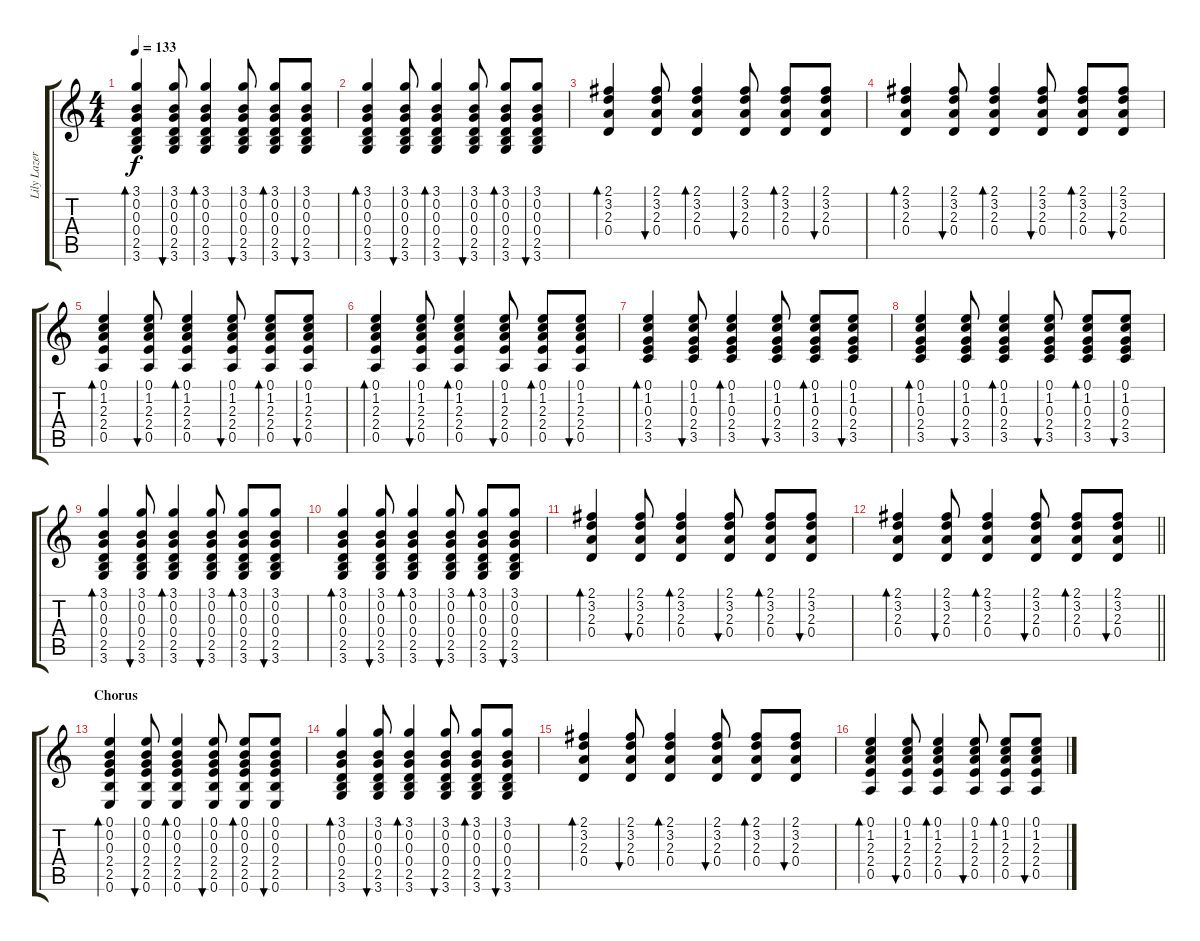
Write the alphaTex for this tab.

\track ("Lily Lazer (Guitar)" "Lily Lazer") {instrument acousticguitarsteel}
\staff {score tabs}
\tuning (E4 B3 G3 D3 A2 E2) {hide}
\ts (4 4)
\tempo 133
\clef g2
\ks c
(3.1 0.2 0.3 0.4 2.5 3.6).4{bd 30 dy f} (3.1 0.2 0.3 0.4 2.5 3.6).8{bu 30} (3.1 0.2 0.3 0.4 2.5 3.6).4{bd 30} (3.1 0.2 0.3 0.4 2.5 3.6).8{bu 30} (3.1 0.2 0.3 0.4 2.5 3.6).8{bd 30} (3.1 0.2 0.3 0.4 2.5 3.6).8{bu 30} |
(3.1 0.2 0.3 0.4 2.5 3.6).4{bd 30} (3.1 0.2 0.3 0.4 2.5 3.6).8{bu 30} (3.1 0.2 0.3 0.4 2.5 3.6).4{bd 30} (3.1 0.2 0.3 0.4 2.5 3.6).8{bu 30} (3.1 0.2 0.3 0.4 2.5 3.6).8{bd 30} (3.1 0.2 0.3 0.4 2.5 3.6).8{bu 30} |
(2.1 3.2 2.3 0.4).4{bd 30} (2.1 3.2 2.3 0.4).8{bu 30} (2.1 3.2 2.3 0.4).4{bd 30} (2.1 3.2 2.3 0.4).8{bu 30} (2.1 3.2 2.3 0.4).8{bd 30} (2.1 3.2 2.3 0.4).8{bu 30} |
(2.1 3.2 2.3 0.4).4{bd 30} (2.1 3.2 2.3 0.4).8{bu 30} (2.1 3.2 2.3 0.4).4{bd 30} (2.1 3.2 2.3 0.4).8{bu 30} (2.1 3.2 2.3 0.4).8{bd 30} (2.1 3.2 2.3 0.4).8{bu 30} |
(0.1 1.2 2.3 2.4 0.5).4{bd 30} (0.1 1.2 2.3 2.4 0.5).8{bu 30} (0.1 1.2 2.3 2.4 0.5).4{bd 30} (0.1 1.2 2.3 2.4 0.5).8{bu 30} (0.1 1.2 2.3 2.4 0.5).8{bd 30} (0.1 1.2 2.3 2.4 0.5).8{bu 30} |
(0.1 1.2 2.3 2.4 0.5).4{bd 30} (0.1 1.2 2.3 2.4 0.5).8{bu 30} (0.1 1.2 2.3 2.4 0.5).4{bd 30} (0.1 1.2 2.3 2.4 0.5).8{bu 30} (0.1 1.2 2.3 2.4 0.5).8{bd 30} (0.1 1.2 2.3 2.4 0.5).8{bu 30} |
(0.1 1.2 0.3 2.4 3.5).4{bd 30} (0.1 1.2 0.3 2.4 3.5).8{bu 30} (0.1 1.2 0.3 2.4 3.5).4{bd 30} (0.1 1.2 0.3 2.4 3.5).8{bu 30} (0.1 1.2 0.3 2.4 3.5).8{bd 30} (0.1 1.2 0.3 2.4 3.5).8{bu 30} |
(0.1 1.2 0.3 2.4 3.5).4{bd 30} (0.1 1.2 0.3 2.4 3.5).8{bu 30} (0.1 1.2 0.3 2.4 3.5).4{bd 30} (0.1 1.2 0.3 2.4 3.5).8{bu 30} (0.1 1.2 0.3 2.4 3.5).8{bd 30} (0.1 1.2 0.3 2.4 3.5).8{bu 30} |
(3.1 0.2 0.3 0.4 2.5 3.6).4{bd 30} (3.1 0.2 0.3 0.4 2.5 3.6).8{bu 30} (3.1 0.2 0.3 0.4 2.5 3.6).4{bd 30} (3.1 0.2 0.3 0.4 2.5 3.6).8{bu 30} (3.1 0.2 0.3 0.4 2.5 3.6).8{bd 30} (3.1 0.2 0.3 0.4 2.5 3.6).8{bu 30} |
(3.1 0.2 0.3 0.4 2.5 3.6).4{bd 30} (3.1 0.2 0.3 0.4 2.5 3.6).8{bu 30} (3.1 0.2 0.3 0.4 2.5 3.6).4{bd 30} (3.1 0.2 0.3 0.4 2.5 3.6).8{bu 30} (3.1 0.2 0.3 0.4 2.5 3.6).8{bd 30} (3.1 0.2 0.3 0.4 2.5 3.6).8{bu 30} |
(2.1 3.2 2.3 0.4).4{bd 30} (2.1 3.2 2.3 0.4).8{bu 30} (2.1 3.2 2.3 0.4).4{bd 30} (2.1 3.2 2.3 0.4).8{bu 30} (2.1 3.2 2.3 0.4).8{bd 30} (2.1 3.2 2.3 0.4).8{bu 30} |
\barLineRight lightlight
(2.1 3.2 2.3 0.4).4{bd 30} (2.1 3.2 2.3 0.4).8{bu 30} (2.1 3.2 2.3 0.4).4{bd 30} (2.1 3.2 2.3 0.4).8{bu 30} (2.1 3.2 2.3 0.4).8{bd 30} (2.1 3.2 2.3 0.4).8{bu 30} |
\section ("" "Chorus")
(0.1 0.2 0.3 2.4 2.5 0.6).4{bd 60} (0.1 0.2 0.3 2.4 2.5 0.6).8{bu 30} (0.1 0.2 0.3 2.4 2.5 0.6).4{bd 30} (0.1 0.2 0.3 2.4 2.5 0.6).8{bu 30} (0.1 0.2 0.3 2.4 2.5 0.6).8{bd 30} (0.1 0.2 0.3 2.4 2.5 0.6).8{bu 30} |
(3.1 0.2 0.3 0.4 2.5 3.6).4{bd 30} (3.1 0.2 0.3 0.4 2.5 3.6).8{bu 30} (3.1 0.2 0.3 0.4 2.5 3.6).4{bd 30} (3.1 0.2 0.3 0.4 2.5 3.6).8{bu 30} (3.1 0.2 0.3 0.4 2.5 3.6).8{bd 30} (3.1 0.2 0.3 0.4 2.5 3.6).8{bu 30} |
(2.1 3.2 2.3 0.4).4{bd 30} (2.1 3.2 2.3 0.4).8{bu 30} (2.1 3.2 2.3 0.4).4{bd 30} (2.1 3.2 2.3 0.4).8{bu 30} (2.1 3.2 2.3 0.4).8{bd 30} (2.1 3.2 2.3 0.4).8{bu 30} |
(0.1 1.2 2.3 2.4 0.5).4{bd 30} (0.1 1.2 2.3 2.4 0.5).8{bu 30} (0.1 1.2 2.3 2.4 0.5).4{bd 30} (0.1 1.2 2.3 2.4 0.5).8{bu 30} (0.1 1.2 2.3 2.4 0.5).8{bd 30} (0.1 1.2 2.3 2.4 0.5).8{bu 30}
